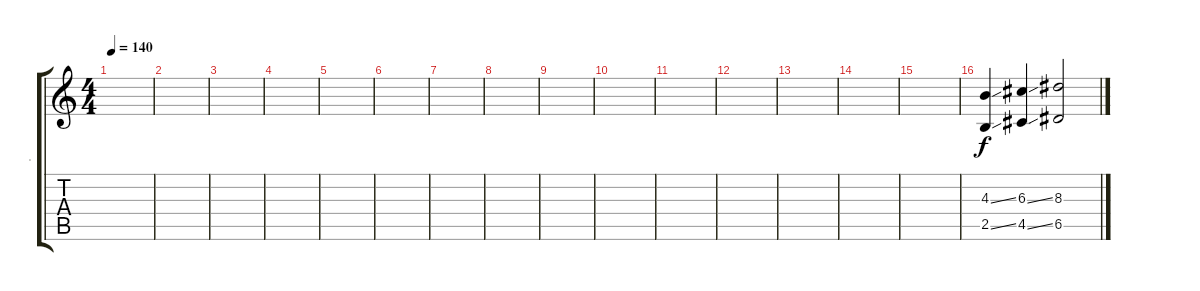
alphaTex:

\track ("." ".") {instrument distortionguitar}
\staff {score tabs}
\tuning (E4 B3 G3 D3 A2 D2) {hide}
\ts (4 4)
\tempo 140
\clef g2
\ks c
|
|
|
|
|
|
|
|
|
|
|
|
|
|
|
(4.3{ss} 2.5{ss}).4 (6.3{ss} 4.5{ss}).4 (8.3 6.5).2
